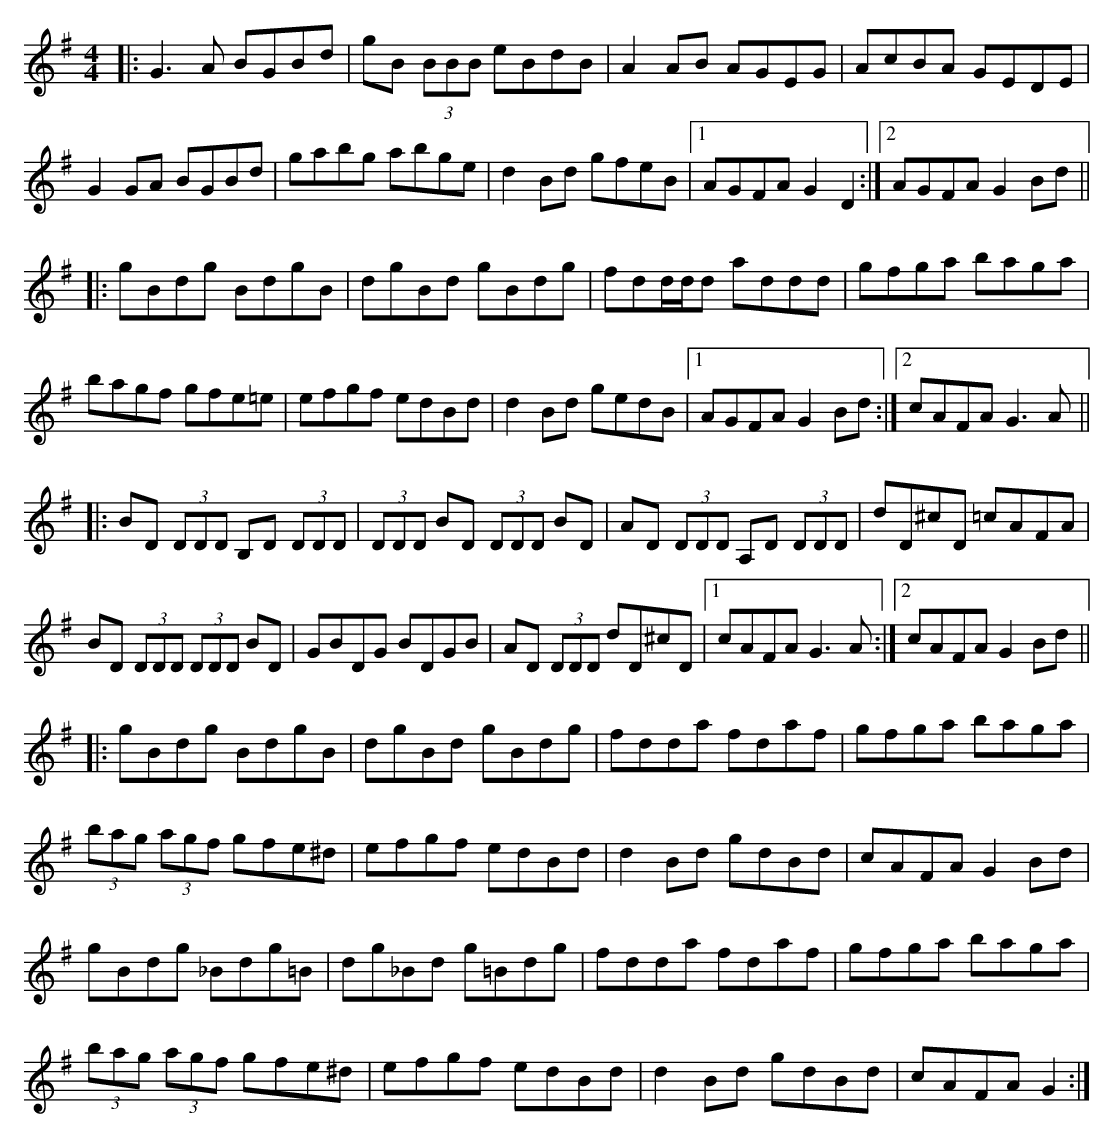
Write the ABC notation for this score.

X:1
M:4/4
K:G
|:G3A BGBd|gB (3BBB eBdB|A2AB AGEG|AcBA GEDE|
G2GA BGBd|gabg abge|d2Bd gfeB|1 AGFA G2 D2:|2 AGFA G2Bd||
|:gBdg BdgB|dgBd gBdg|fdd/d/d addd|gfga baga|
bagf gfe=e|efgf edBd|d2Bd gedB|1 AGFA G2 Bd:|2 cAFA G3A||
|:BD (3DDD B,D (3DDD|(3DDD BD (3DDD BD|AD (3DDD A,D (3DDD|dD^cD =cAFA|
BD (3DDD (3DDD BD|GBDG BDGB|AD (3DDD dD^cD|1 cAFA G3A:|2 cAFA G2 Bd||
|:gBdg BdgB|dgBd gBdg|fdda fdaf|gfga baga|
(3bag (3agf gfe^d|efgf edBd|d2 Bd gdBd|cAFA G2 Bd|
gBdg _Bdg=B|dg_Bd g=Bdg|fdda fdaf|gfga baga|
(3bag (3agf gfe^d|efgf edBd|d2 Bd gdBd|cAFA G2:|
